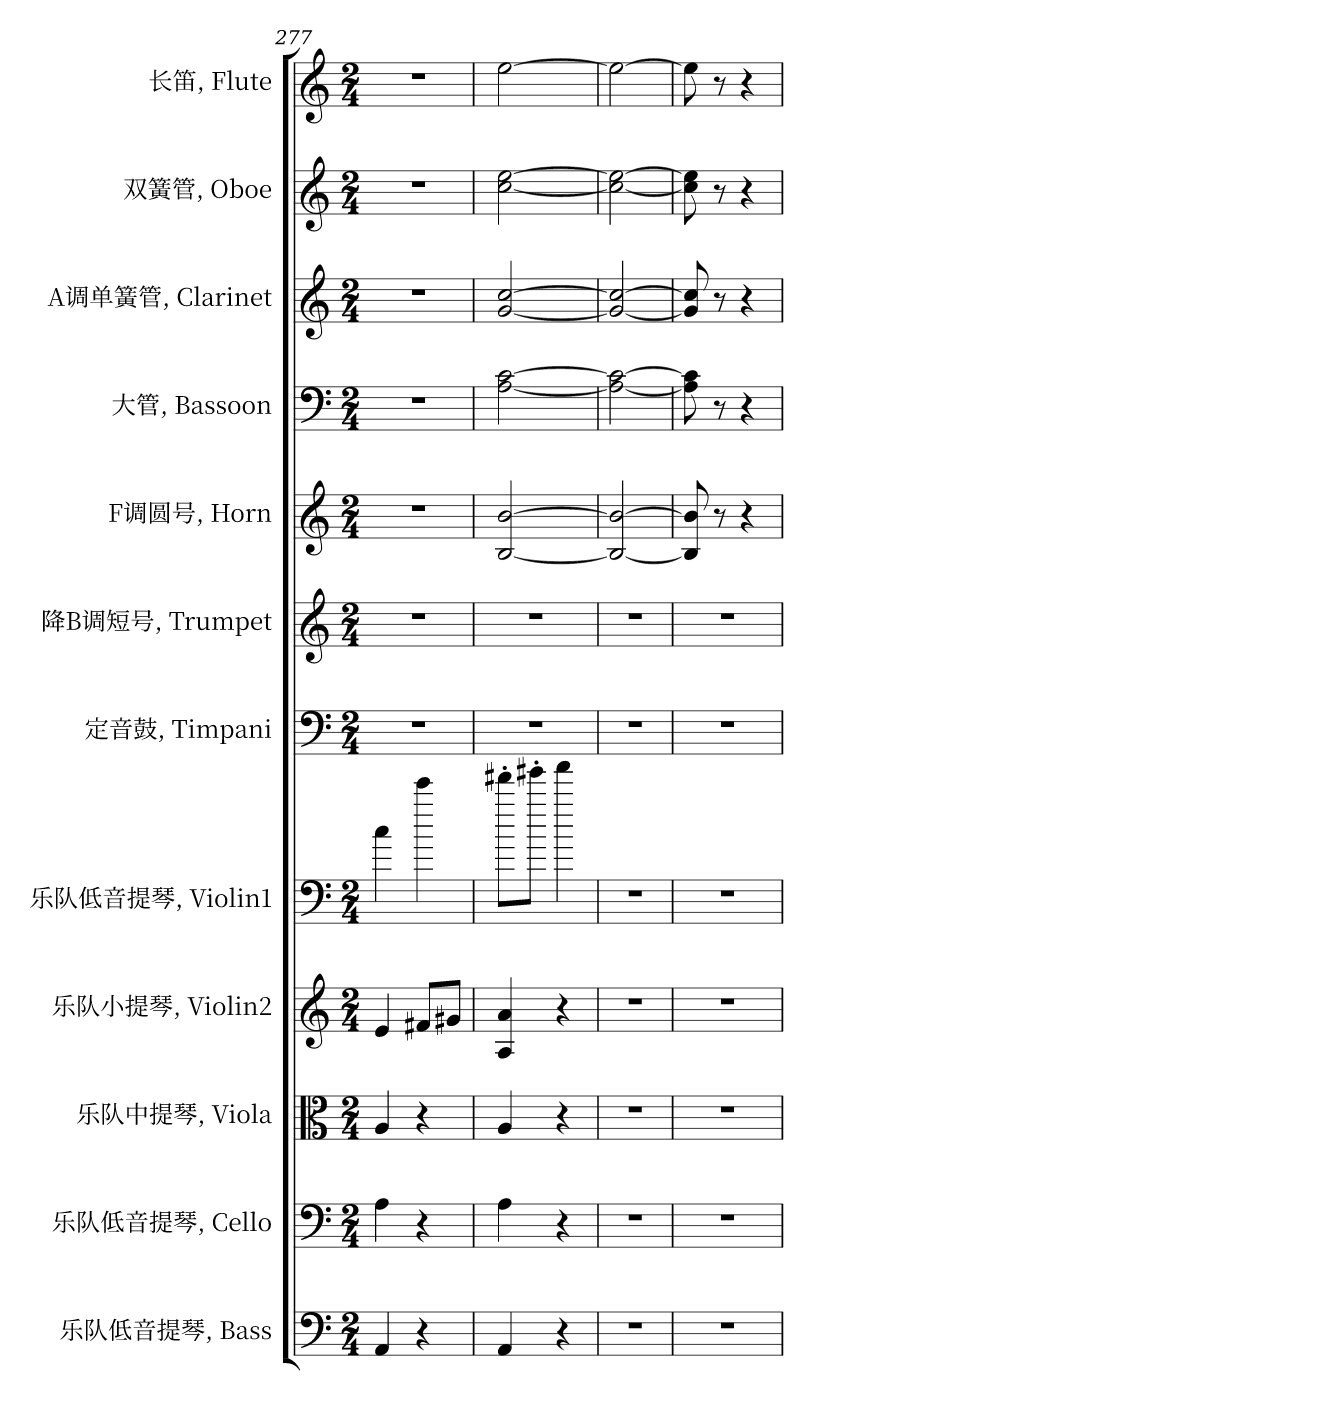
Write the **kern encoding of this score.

**kern	**kern	**kern	**kern	**kern	**kern	**kern	**kern	**kern	**kern	**kern	**kern
*part12	*part11	*part10	*part9	*part8	*part7	*part6	*part5	*part4	*part3	*part2	*part1
*staff12	*staff11	*staff10	*staff9	*staff8	*staff7	*staff6	*staff5	*staff4	*staff3	*staff2	*staff1
*I"乐队低音提琴, Bass	*I"乐队低音提琴, Cello	*I"乐队中提琴, Viola	*I"乐队小提琴, Violin2	*I"乐队低音提琴, Violin1	*I"定音鼓, Timpani	*I"降B调短号, Trumpet	*I"F调圆号, Horn	*I"大管, Bassoon	*I"A调单簧管, Clarinet	*I"双簧管, Oboe	*I"长笛, Flute
*	*	*	*	*	*I'Timp.	*	*I'F Hn.	*I'Bsn.	*I'A Cl.	*I'Ob.	*I'Fl.
*clefF4	*clefF4	*clefC3	*clefG2	*clefF4	*clefF4	*clefG2	*clefG2	*clefF4	*clefG2	*clefG2	*clefG2
*ITrd7c12	*ITrd7c12	*	*	*ITrd7c12	*	*ITrd1c2	*ITrd4c7	*	*ITrd2c3	*	*
*k[]	*k[]	*k[]	*k[]	*k[]	*k[]	*k[b-e-]	*k[b-]	*k[]	*k[f#c#g#]	*k[]	*k[]
*M2/4	*M2/4	*M2/4	*M2/4	*M2/4	*M2/4	*M2/4	*M2/4	*M2/4	*M2/4	*M2/4	*M2/4
=277	=277	=277	=277	=277	=277	=277	=277	=277	=277	=277	=277
4AAA/	4AA\	4A/	4e/	4c\	2r	2r	2r	2r	2r	2r	2r
4r	4r	4r	8f#X/L	4ee\	.	.	.	.	.	.	.
.	.	.	8g#X/J	.	.	.	.	.	.	.	.
=278	=278	=278	=278	=278	=278	=278	=278	=278	=278	=278	=278
4AAA/	4AA\	4A/	4A/ 4a/	8ff#X'\L	2r	2r	[2E/ [2e/	[2A\ [2c\	[2e/ [2a/	[2cc\ [2ee\	[2ee\
.	.	.	.	8gg#X'\J	.	.	.	.	.	.	.
4r	4r	4r	4r	4aa\	.	.	.	.	.	.	.
!!LO:PB:g=z
=279	=279	=279	=279	=279	=279	=279	=279	=279	=279	=279	=279
2r	2r	2r	2r	2r	2r	2r	2E/_ 2e/_	2A\_ 2c\_	2e/_ 2a/_	2cc\_ 2ee\_	2ee\_
=280	=280	=280	=280	=280	=280	=280	=280	=280	=280	=280	=280
2r	2r	2r	2r	2r	2r	2r	8E/] 8e/]	8A\] 8c\]	8e/] 8a/]	8cc\] 8ee\]	8ee\]
.	.	.	.	.	.	.	8r	8r	8r	8r	8r
.	.	.	.	.	.	.	4r	4r	4r	4r	4r
=	=	=	=	=	=	=	=	=	=	=	=
*-	*-	*-	*-	*-	*-	*-	*-	*-	*-	*-	*-
